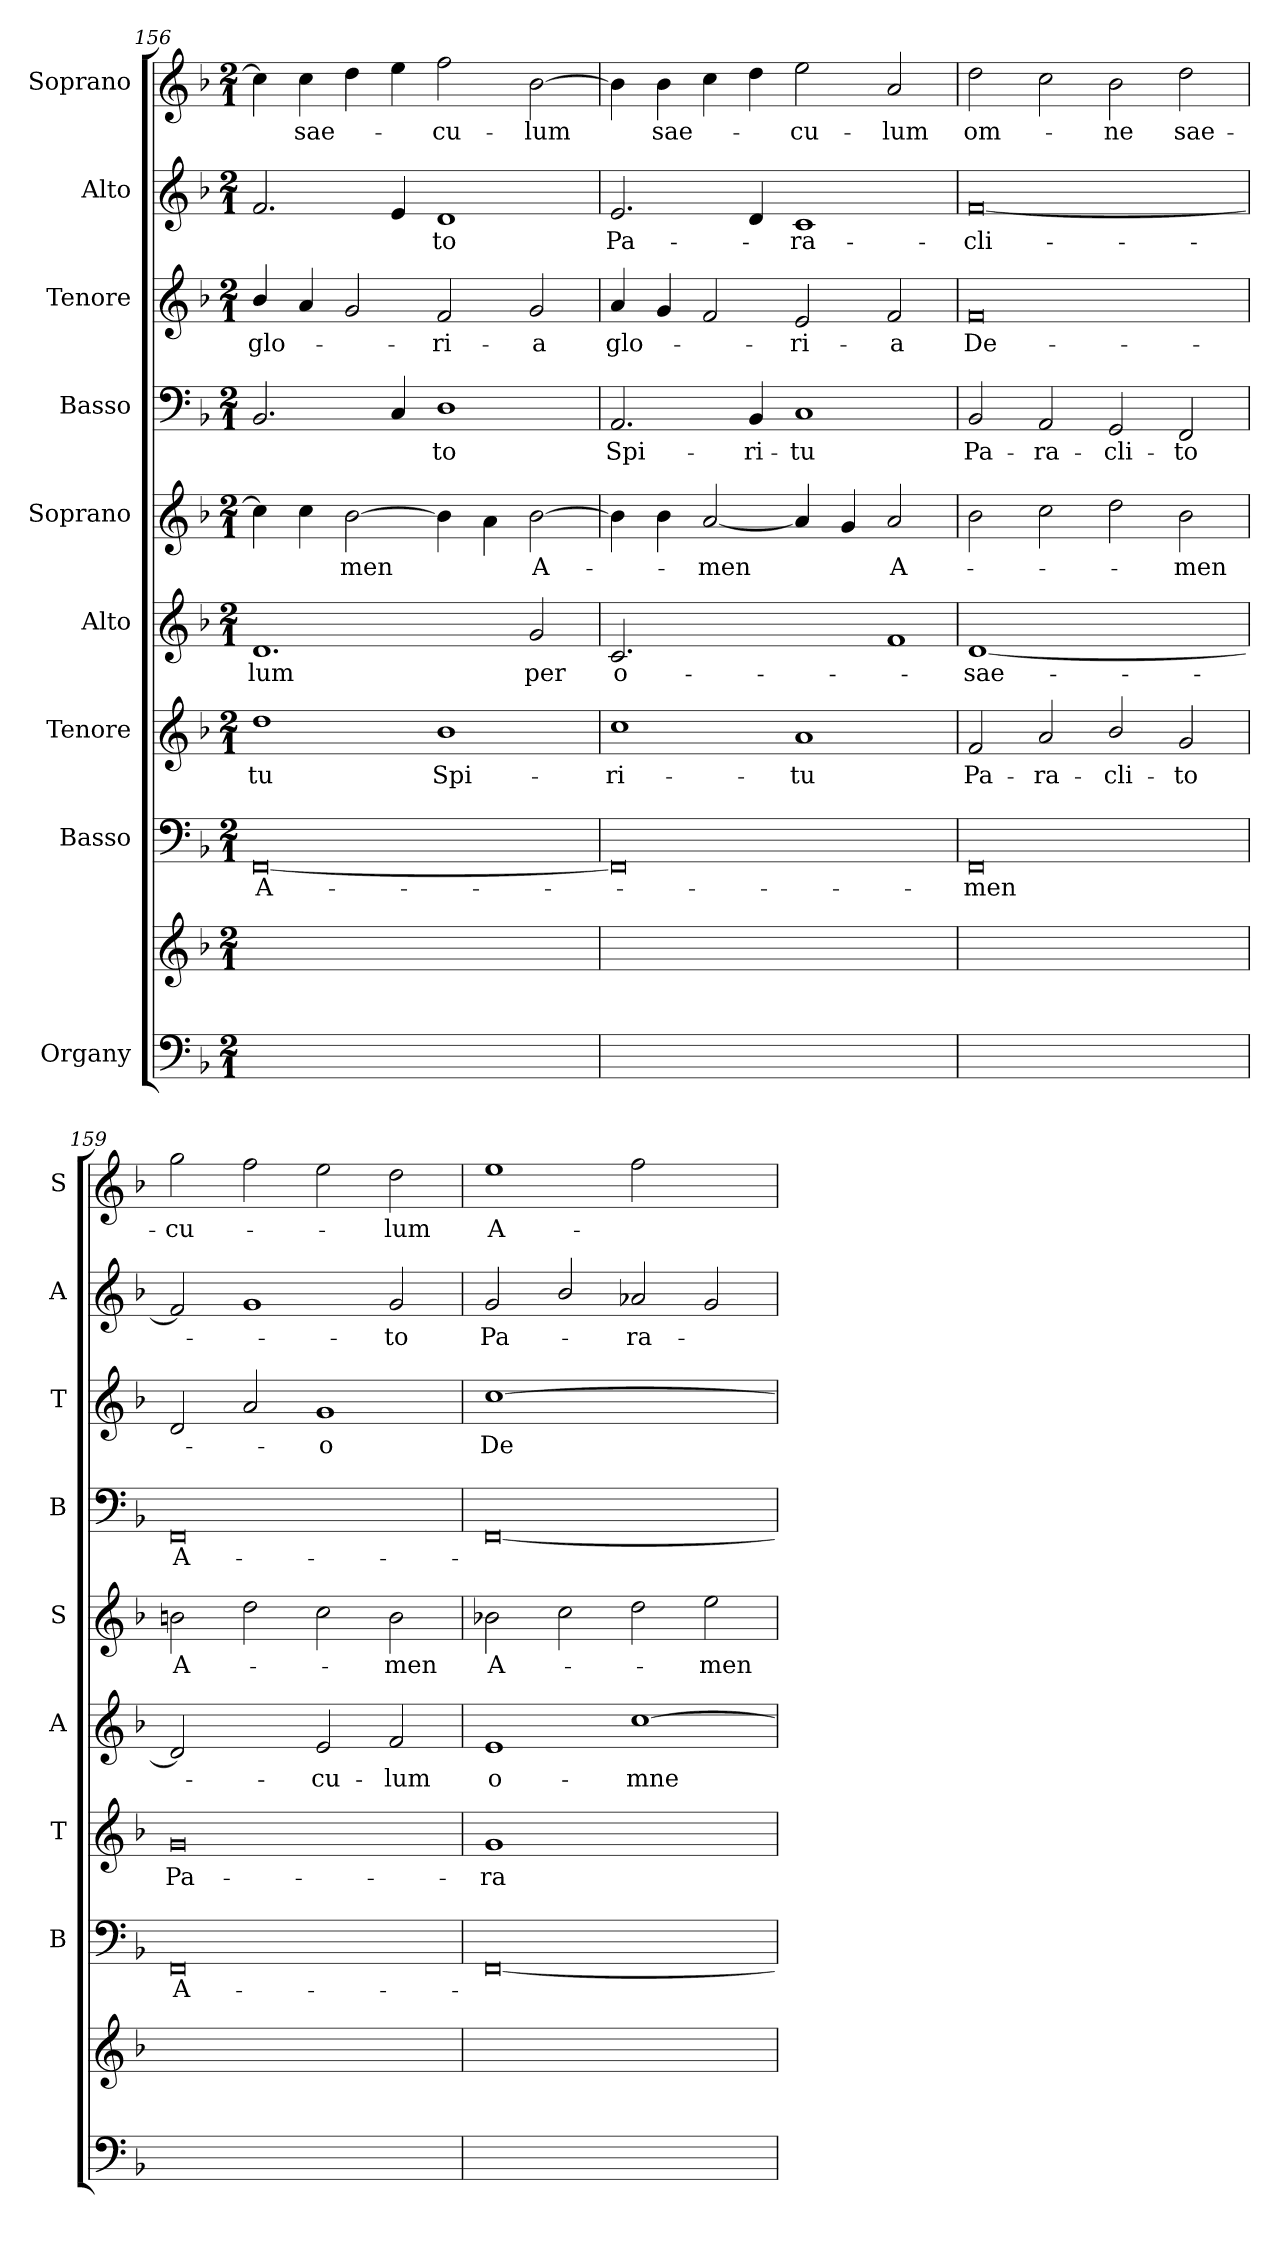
**kern	**kern	**kern	**text	**kern	**text	**kern	**text	**kern	**text	**kern	**text	**kern	**text	**kern	**text	**kern	**text
*part9	*part9	*part8	*part8	*part7	*part7	*part6	*part6	*part5	*part5	*part4	*part4	*part3	*part3	*part2	*part2	*part1	*part1
*staff10	*staff9	*staff8	*staff8	*staff7	*staff7	*staff6	*staff6	*staff5	*staff5	*staff4	*staff4	*staff3	*staff3	*staff2	*staff2	*staff1	*staff1
*I"Organy	*	*I"Basso	*	*I"Tenore	*	*I"Alto	*	*I"Soprano	*	*I"Basso	*	*I"Tenore	*	*I"Alto	*	*I"Soprano	*
*	*	*I'B	*	*I'T	*	*I'A	*	*I'S	*	*I'B	*	*I'T	*	*I'A	*	*I'S	*
*clefF4	*clefG2	*clefF4	*	*clefG2	*	*clefG2	*	*clefG2	*	*clefF4	*	*clefG2	*	*clefG2	*	*clefG2	*
*	*	*	*	*ITrd7c12	*	*	*	*	*	*	*	*ITrd7c12	*	*	*	*	*
*k[b-]	*k[b-]	*k[b-]	*	*k[b-]	*	*k[b-]	*	*k[b-]	*	*k[b-]	*	*k[b-]	*	*k[b-]	*	*k[b-]	*
*M2/1	*M2/1	*M2/1	*	*M2/1	*	*M2/1	*	*M2/1	*	*M2/1	*	*M2/1	*	*M2/1	*	*M2/1	*
=156	=156	=156	=156	=156	=156	=156	=156	=156	=156	=156	=156	=156	=156	=156	=156	=156	=156
0ryy	0ryy	[0FF/	A-	1d\	-tu	1.d/	-lum	4cc\]	.	2.BB-/	.	4B-/	glo-	2.f/	.	4cc\]	.
.	.	.	.	.	.	.	.	4cc\	.	.	.	4A/	.	.	.	4cc\	sae-
.	.	.	.	.	.	.	.	[2b-\	-men	.	.	2G/	.	.	.	4dd\	.
.	.	.	.	.	.	.	.	.	.	4C/	.	.	.	4e/	.	4ee\	.
.	.	.	.	1B-\	Spi-	.	.	4b-\]	.	1D\	-to	2F/	-ri-	1d/	-to	2ff\	-cu-
.	.	.	.	.	.	.	.	4a\	.	.	.	.	.	.	.	.	.
.	.	.	.	.	.	2g/	per	[2b-\	A-	.	.	2G/	-a	.	.	[2b-\	-lum
=157	=157	=157	=157	=157	=157	=157	=157	=157	=157	=157	=157	=157	=157	=157	=157	=157	=157
!	!	!	!	!	!	!LO:N:vis=2.	!	!	!	!	!	!	!	!	!	!	!
0ryy	0ryy	0FF/]	.	1c\	-ri-	1.c/	o-	4b-\]	.	2.AA/	Spi-	4A/	glo-	2.e/	Pa-	4b-\]	.
.	.	.	.	.	.	.	.	4b-\	.	.	.	4G/	.	.	.	4b-\	sae-
.	.	.	.	.	.	.	.	[2a/	-men	.	.	2F/	.	.	.	4cc\	.
.	.	.	.	.	.	.	.	.	.	4BB-/	-ri-	.	.	4d/	.	4dd\	.
.	.	.	.	1A/	-tu	.	.	4a/]	.	1C/	-tu	2E/	-ri-	1c/	-ra-	2ee\	cu-
.	.	.	.	.	.	.	.	4g/	.	.	.	.	.	.	.	.	.
!	!	!	!	!	!	!LO:N:vis=1	!	!	!	!	!	!	!	!	!	!	!
.	.	.	.	.	.	2f/	.	2a/	A-	.	.	2F/	-a	.	.	2a/	-lum
=158	=158	=158	=158	=158	=158	=158	=158	=158	=158	=158	=158	=158	=158	=158	=158	=158	=158
!	!	!	!	!	!	!LO:N:vis=1	!	!	!	!	!	!	!	!	!	!	!
0ryy	0ryy	0FF/	-men	2F/	Pa-	[0d/	sae-	2b-\	.	2BB-/	Pa-	0F/	De-	[0f/	-cli-	2dd\	om-
.	.	.	.	2A/	-ra-	.	.	2cc\	.	2AA/	-ra-	.	.	.	.	2cc\	.
.	.	.	.	2B-/	-cli-	.	.	2dd\	.	2GG/	-cli-	.	.	.	.	2b-\	-ne
.	.	.	.	2G/	-to	.	.	2b-\	-men	2FF/	-to	.	.	.	.	2dd\	sae-
=159	=159	=159	=159	=159	=159	=159	=159	=159	=159	=159	=159	=159	=159	=159	=159	=159	=159
!	!	!	!	!	!	!LO:N:vis=2	!	!	!	!	!	!	!	!	!	!	!
0ryy	0ryy	0FF/	A-	0G/	Pa-	1d/]	.	2bn\	A-	0FF/	A-	2D/	.	2f/]	.	2gg\	-cu-
.	.	.	.	.	.	.	.	2dd\	.	.	.	2A/	.	1g/	.	2ff\	.
.	.	.	.	.	.	2e/	-cu-	2cc\	.	.	.	1G/	-o	.	.	2ee\	.
.	.	.	.	.	.	2f/	-lum	2b\	-men	.	.	.	.	2g/	-to	2dd\	-lum
=160	=160	=160	=160	=160	=160	=160	=160	=160	=160	=160	=160	=160	=160	=160	=160	=160	=160
!	!	!	!	!LO:N:vis=1	!	!	!	!	!	!	!	!LO:N:vis=1	!	!	!	!	!
0ryy	0ryy	[>0FF/	.	0G/	-ra-	1e/	o-	2b-X\	A-	[>0FF/	.	[0c\	De-	2g/	Pa-	1ee\	A-
.	.	.	.	.	.	.	.	2cc\	.	.	.	.	.	2b-/	.	.	.
!	!	!	!	!	!	!	!	!	!	!	!	!	!	!	!	!LO:N:vis=2	!
.	.	.	.	.	.	[1cc\	-mne	2dd\	.	.	.	.	.	2a-X/	-ra-	1ff\	.
.	.	.	.	.	.	.	.	2ee\	-men	.	.	.	.	2g/	.	.	.
=	=	=	=	=	=	=	=	=	=	=	=	=	=	=	=	=	=
*-	*-	*-	*-	*-	*-	*-	*-	*-	*-	*-	*-	*-	*-	*-	*-	*-	*-
